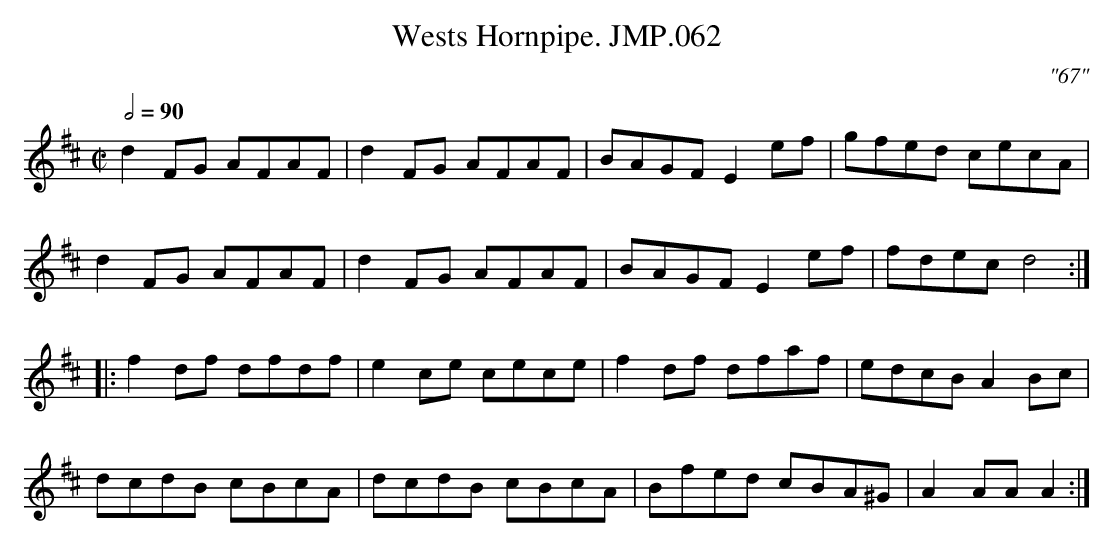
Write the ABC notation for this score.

X:1
T:Wests Hornpipe. JMP.062
M:C|
L:1/8
Q:1/2=90
C:"67"
K:D major
d2 FG AFAF | d2 FG AFAF | BAGF E2 ef | gfed cecA |
d2 FG AFAF | d2 FG AFAF | BAGF E2 ef | fdec d4 :|
|:f2 df dfdf | e2 ce cece | f2 df dfaf |edcB A2 Bc |
dcdB cBcA | dcdB cBcA | Bfed cBA^G | A2 AA A2 :|
